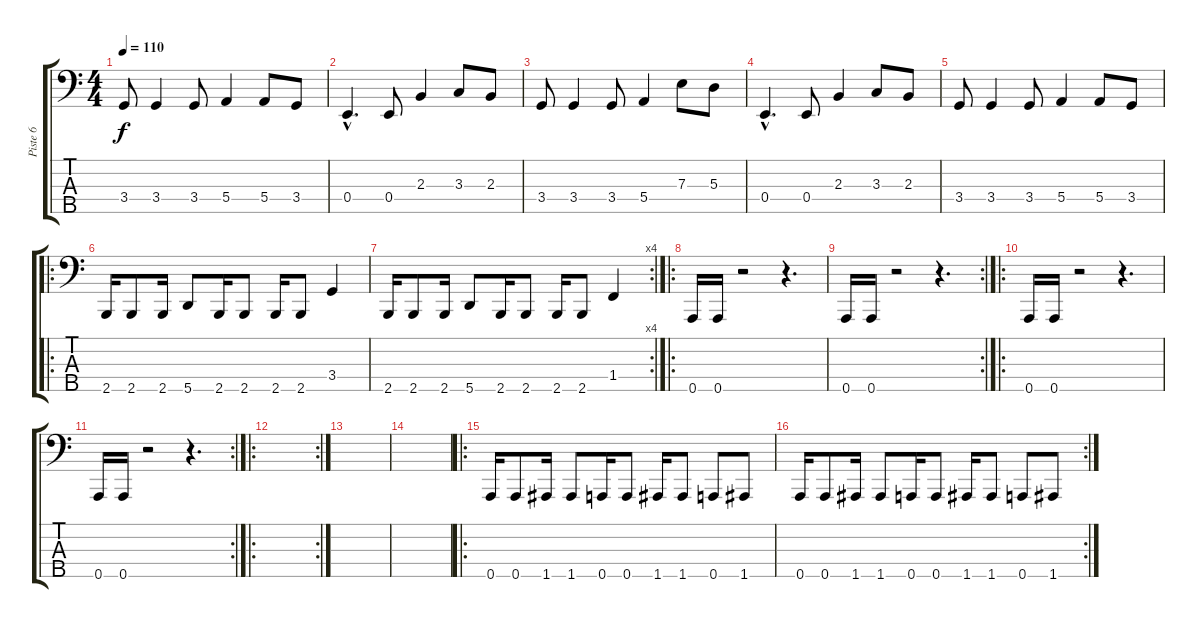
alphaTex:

\track ("Piste 6" "Piste 6") {instrument electricbasspick}
\staff {score tabs}
\tuning (G2 D2 A1 E1 A0) {hide}
\ts (4 4)
\tempo 110
\clef f4
\ks c
3.4.8{dy f} 3.4.4 3.4.8 5.4.4 5.4.8 3.4.8 |
0.4{hac}.4{d} 0.4.8 2.3.4 3.3.8 2.3.8 |
3.4.8 3.4.4 3.4.8 5.4.4 7.3.8 5.3.8 |
0.4{hac}.4{d} 0.4.8 2.3.4 3.3.8 2.3.8 |
3.4.8 3.4.4 3.4.8 5.4.4 5.4.8 3.4.8 |
\ro
2.5.16 2.5.8 2.5.16 5.5.8 2.5.16 2.5.8 2.5.16 2.5.8 3.4.4 |
\rc 4
2.5.16 2.5.8 2.5.16 5.5.8 2.5.16 2.5.8 2.5.16 2.5.8 1.4.4 |
\ro
0.5.16 0.5.16 r.2 r.4{d} |
\rc 2
0.5.16 0.5.16 r.2 r.4{d} |
\ro
0.5.16 0.5.16 r.2 r.4{d} |
\rc 2
0.5.16 0.5.16 r.2 r.4{d} |
\ro
\rc 2
|
|
|
\ro
0.5.16 0.5.8 1.5.16 1.5.8 0.5.16 0.5.8 1.5.16 1.5.8 0.5.8 1.5.8 |
\rc 2
0.5.16 0.5.8 1.5.16 1.5.8 0.5.16 0.5.8 1.5.16 1.5.8 0.5.8 1.5.8
